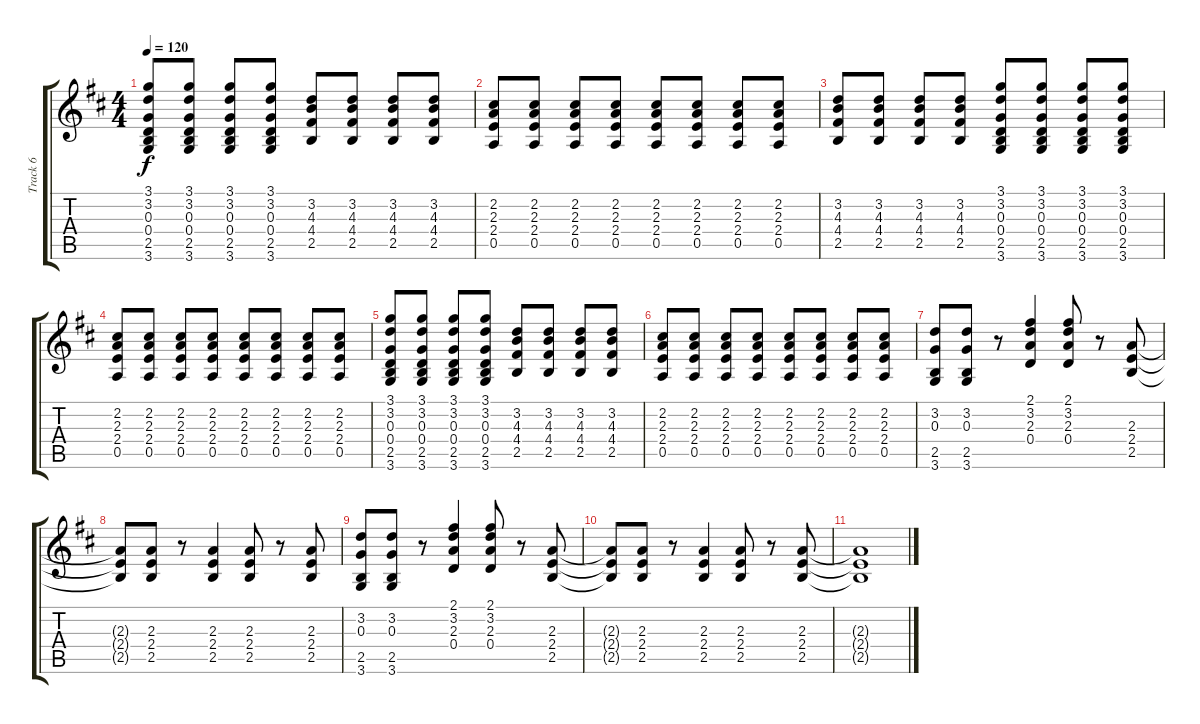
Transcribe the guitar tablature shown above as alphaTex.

\track ("Track 6" "Track 6") {instrument acousticguitarsteel}
\staff {score tabs}
\tuning (E4 B3 G3 D3 A2 E2) {hide}
\ts (4 4)
\tempo 120
\clef g2
\ks d
(3.1 3.2 0.3 0.4 2.5 3.6).8{dy f} (3.1 3.2 0.3 0.4 2.5 3.6).8 (3.1 3.2 0.3 0.4 2.5 3.6).8 (3.1 3.2 0.3 0.4 2.5 3.6).8 (3.2 4.3 4.4 2.5).8 (3.2 4.3 4.4 2.5).8 (3.2 4.3 4.4 2.5).8 (3.2 4.3 4.4 2.5).8 |
(2.2 2.3 2.4 0.5).8 (2.2 2.3 2.4 0.5).8 (2.2 2.3 2.4 0.5).8 (2.2 2.3 2.4 0.5).8 (2.2 2.3 2.4 0.5).8 (2.2 2.3 2.4 0.5).8 (2.2 2.3 2.4 0.5).8 (2.2 2.3 2.4 0.5).8 |
(3.2 4.3 4.4 2.5).8 (3.2 4.3 4.4 2.5).8 (3.2 4.3 4.4 2.5).8 (3.2 4.3 4.4 2.5).8 (3.1 3.2 0.3 0.4 2.5 3.6).8 (3.1 3.2 0.3 0.4 2.5 3.6).8 (3.1 3.2 0.3 0.4 2.5 3.6).8 (3.1 3.2 0.3 0.4 2.5 3.6).8 |
(2.2 2.3 2.4 0.5).8 (2.2 2.3 2.4 0.5).8 (2.2 2.3 2.4 0.5).8 (2.2 2.3 2.4 0.5).8 (2.2 2.3 2.4 0.5).8 (2.2 2.3 2.4 0.5).8 (2.2 2.3 2.4 0.5).8 (2.2 2.3 2.4 0.5).8 |
(3.1 3.2 0.3 0.4 2.5 3.6).8 (3.1 3.2 0.3 0.4 2.5 3.6).8 (3.1 3.2 0.3 0.4 2.5 3.6).8 (3.1 3.2 0.3 0.4 2.5 3.6).8 (3.2 4.3 4.4 2.5).8 (3.2 4.3 4.4 2.5).8 (3.2 4.3 4.4 2.5).8 (3.2 4.3 4.4 2.5).8 |
(2.2 2.3 2.4 0.5).8 (2.2 2.3 2.4 0.5).8 (2.2 2.3 2.4 0.5).8 (2.2 2.3 2.4 0.5).8 (2.2 2.3 2.4 0.5).8 (2.2 2.3 2.4 0.5).8 (2.2 2.3 2.4 0.5).8 (2.2 2.3 2.4 0.5).8 |
(3.2 0.3 2.5 3.6).8 (3.2 0.3 2.5 3.6).8 r.8 (2.1 3.2 2.3 0.4).4 (2.1 3.2 2.3 0.4).8 r.8 (2.3 2.4 2.5).8 |
(2.3{t} 2.4{t} 2.5{t}).8 (2.3 2.4 2.5).8 r.8 (2.3 2.4 2.5).4 (2.3 2.4 2.5).8 r.8 (2.3 2.4 2.5).8 |
(3.2 0.3 2.5 3.6).8 (3.2 0.3 2.5 3.6).8 r.8 (2.1 3.2 2.3 0.4).4 (2.1 3.2 2.3 0.4).8 r.8 (2.3 2.4 2.5).8 |
(2.3{t} 2.4{t} 2.5{t}).8 (2.3 2.4 2.5).8 r.8 (2.3 2.4 2.5).4 (2.3 2.4 2.5).8 r.8 (2.3 2.4 2.5).8 |
(2.3{t} 2.4{t} 2.5{t}).1
